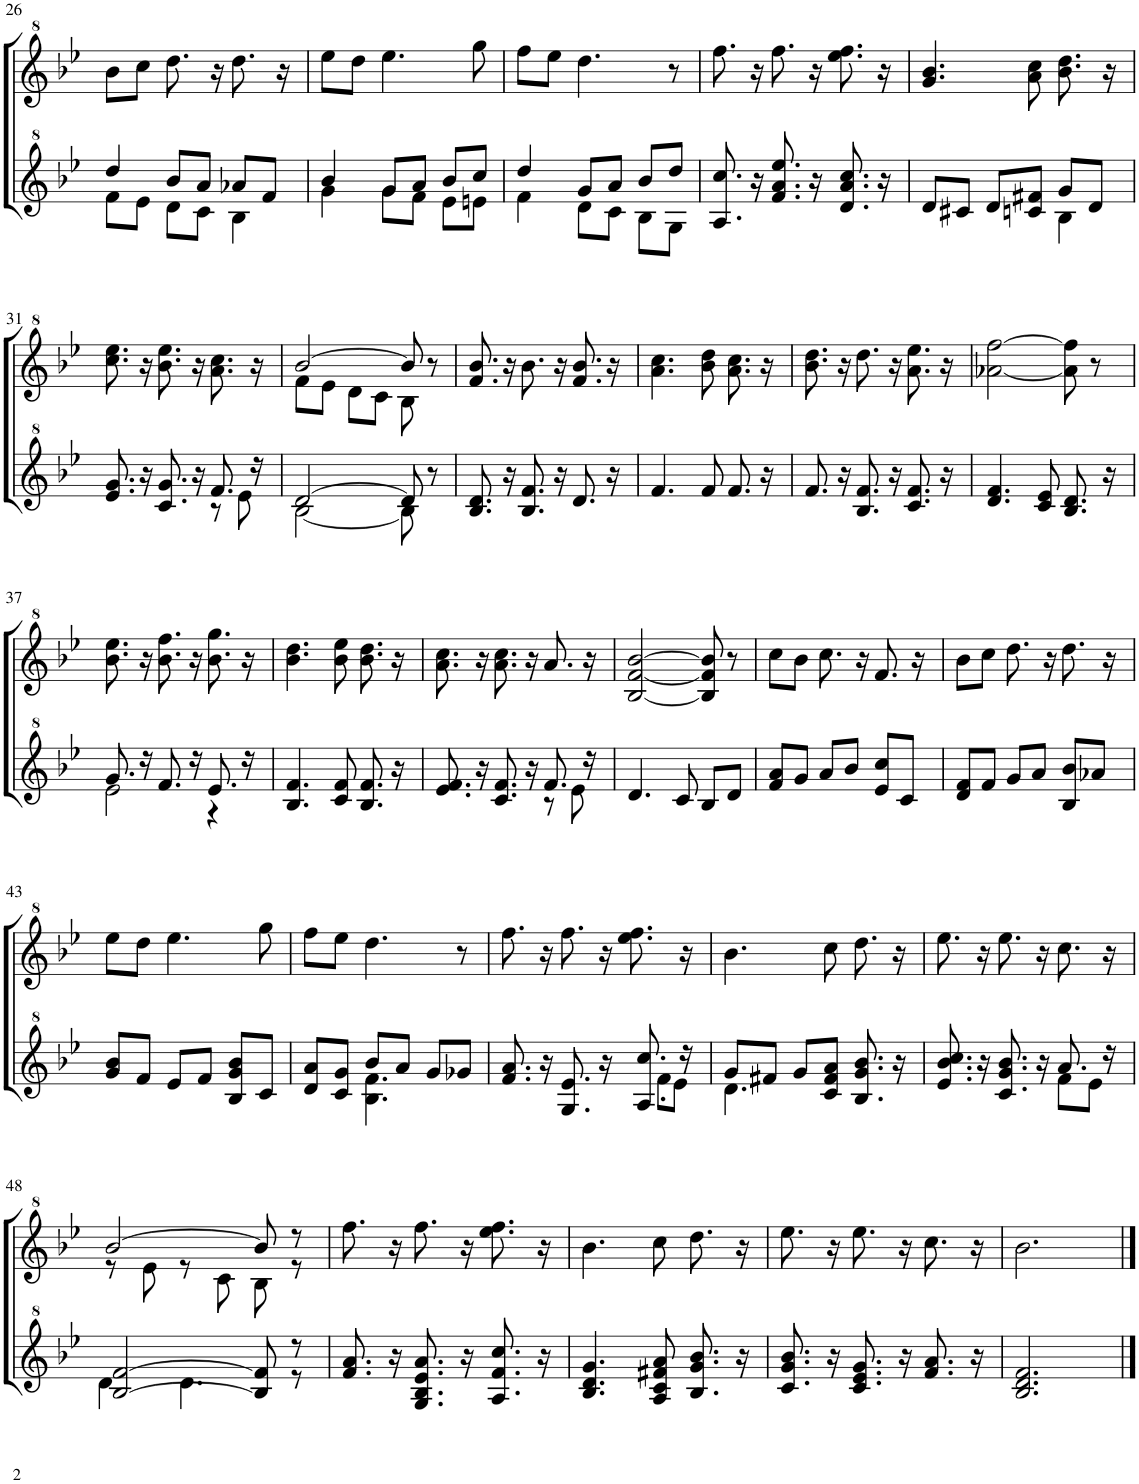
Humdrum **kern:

**kern	**kern
*part1	*part1
*staff2	*staff1
*I"パンフルート	*
!!LO:PB:g=z
*clefG^2	*clefG^2
*k[b-e-]	*k[b-e-]
*M3/4	*M3/4
=26	=26
*^	*
4ddd/	8ff\L	8bb-\L
.	8ee-\J	8ccc\J
8bb-/L	8dd\L	8.ddd\
8aa/J	8cc\J	.
.	.	16r
8aa-X/L	4b-\	8.ddd\
8ff/J	.	.
.	.	16r
=27	=27	=27
4bb-/	4gg\	8eee-\L
.	.	8ddd\J
8gg/L	8gg\L	4.eee-\
8aa/J	8ff\J	.
8bb-/L	8ee-\L	.
8ccc/J	8een\J	8ggg\
=28	=28	=28
4ddd/	4ff\	8fff\L
.	.	8eee-\J
8gg/L	8dd\L	4.ddd\
8aa/J	8cc\J	.
8bb-/L	8b-\L	.
8ddd/J	8g\J	8r
*v	*v	*
=29	=29
8.a/ 8.ccc/	8.fff\
16r	16r
8.ff/ 8.aa/ 8.eee-/	8.fff\
16r	16r
8.dd/ 8.aa/ 8.ccc/	8.eee-\ 8.fff\
16r	16r
=30	=30
*^	*
8dd/L	2ryy	4.gg/ 4.bb-/
8cc#X/J	.	.
8dd/L	.	.
8ccn/ 8ff#X/J	.	8aa\ 8ccc\
8gg/L	4b-\	8.bb-\ 8.ddd\
8dd/J	.	.
.	.	16r
!!LO:LB:g=z
=31	=31	=31
8.ee-/ 8.gg/	2ryy	8.ccc\ 8.eee-\
16r	.	16r
8.cc/ 8.gg/	.	8.bb-\ 8.eee-\
16r	.	16r
8.ff/	8r	8.aa\ 8.ccc\
.	8ee-\	.
16r	.	16r
=32	=32	=32
*	*	*^
[2dd/	[2b-\	[2bb-/	8ff\L
.	.	.	8ee-\J
.	.	.	8dd\L
.	.	.	8cc\J
8dd/]	8b-\]	8bb-/]	8b-\
8r	8ryy	8r	8ryy
*v	*v	*	*
*	*v	*v
=33	=33
8.b-/ 8.dd/	8.ff/ 8.bb-/
16r	16r
8.b-/ 8.ff/	8.bb-\
16r	16r
8.dd/	8.ff/ 8.bb-/
16r	16r
=34	=34
4.ff/	4.aa\ 4.ccc\
8ff/	8bb-\ 8ddd\
8.ff/	8.aa\ 8.ccc\
16r	16r
=35	=35
8.ff/	8.bb-\ 8.ddd\
16r	16r
8.b-/ 8.ff/	8.ddd\
16r	16r
8.cc/ 8.ff/	8.aa\ 8.eee-\
16r	16r
=36	=36
4.dd/ 4.ff/	[2aa-X\ [2fff\
8cc/ 8ee-/	.
8.b-/ 8.dd/	8aa-\] 8fff\]
.	8r
16r	.
!!LO:LB:g=z
=37	=37
*^	*
8.gg/	2ee-\	8.bb-\ 8.eee-\
16r	.	16r
8.ff/	.	8.bb-\ 8.fff\
16r	.	16r
8.ee-/	4r	8.bb-\ 8.ggg\
16r	.	16r
*v	*v	*
=38	=38
4.b-/ 4.ff/	4.bb-\ 4.ddd\
8cc/ 8ff/	8bb-\ 8eee-\
8.b-/ 8.ff/	8.bb-\ 8.ddd\
16r	16r
=39	=39
*^	*
8.ee-/ 8.ff/	2ryy	8.aa\ 8.ccc\
16r	.	16r
8.cc/ 8.ff/	.	8.aa\ 8.ccc\
16r	.	16r
8.ff/	8r	8.aa/
.	8ee-\	.
16r	.	16r
*v	*v	*
=40	=40
4.dd/	[2b-/ [2ff/ [2bb-/
8cc/	.
8b-/L	8b-/] 8ff/] 8bb-/]
8dd/J	8r
=41	=41
8ff/ 8aa/L	8ccc\L
8gg/J	8bb-\J
8aa/L	8.ccc\
8bb-/J	.
.	16r
8ee-/ 8ccc/L	8.ff/
8cc/J	.
.	16r
=42	=42
8dd/ 8ff/L	8bb-\L
8ff/J	8ccc\J
8gg/L	8.ddd\
8aa/J	.
.	16r
8b-/ 8bb-/L	8.ddd\
8aa-X/J	.
.	16r
!!LO:LB:g=z
=43	=43
8gg/ 8bb-/L	8eee-\L
8ff/J	8ddd\J
8ee-/L	4.eee-\
8ff/J	.
8b-/ 8gg/ 8bb-/L	.
8cc/J	8ggg\
=44	=44
*^	*
8dd/ 8aa/L	4ryy	8fff\L
8cc/ 8gg/J	.	8eee-\J
8bb-/L	4.b-\ 4.ff\	4.ddd\
8aa/J	.	.
8gg/L	.	.
8gg-X/J	8ryy	8r
=45	=45	=45
8.ff/ 8.aa/	2ryy	8.fff\
16r	.	16r
8.g/ 8.ee-/	.	8.fff\
16r	.	16r
8.a/ 8.ccc/	8ff\L	8.eee-\ 8.fff\
.	8ee-\J	.
16r	.	16r
=46	=46	=46
8gg/L	4.dd\	4.bb-\
8ff#X/J	.	.
8gg/L	.	.
8cc/ 8ff#/ 8aa/J	4.ryy	8ccc\
8.b-/ 8.gg/ 8.bb-/	.	8.ddd\
16r	.	16r
=47	=47	=47
8.ee-/ 8.bb-/ 8.ccc/	2ryy	8.eee-\
16r	.	16r
8.cc/ 8.gg/ 8.bb-/	.	8.eee-\
16r	.	16r
8.aa/	8ff\L	8.ccc\
.	8ee-\J	.
16r	.	16r
!!LO:LB:g=z
=48	=48	=48
*	*	*^
[2b-/ [2ff/	4dd\	[2bb-/	8r
.	.	.	8ee-\
.	4.dd\	.	8r
.	.	.	8cc\
8b-/] 8ff/]	.	8bb-/]	8b-\
8r	8r	8r	8r
*v	*v	*	*
*	*v	*v
=49	=49
8.ff/ 8.aa/	8.fff\
16r	16r
8.g/ 8.b-/ 8.ee-/ 8.aa/	8.fff\
16r	16r
8.a/ 8.ff/ 8.ccc/	8.eee-\ 8.fff\
16r	16r
=50	=50
4.b-/ 4.dd/ 4.gg/	4.bb-\
8a/ 8cc/ 8ff#X/ 8aa/	8ccc\
8.b-/ 8.gg/ 8.bb-/	8.ddd\
16r	16r
=51	=51
8.cc/ 8.gg/ 8.bb-/	8.eee-\
16r	16r
8.cc/ 8.ee-/ 8.gg/	8.eee-\
16r	16r
8.ff/ 8.aa/	8.ccc\
16r	16r
=52	=52
2.b-/ 2.dd/ 2.ff/	2.bb-\
==	==
*-	*-
